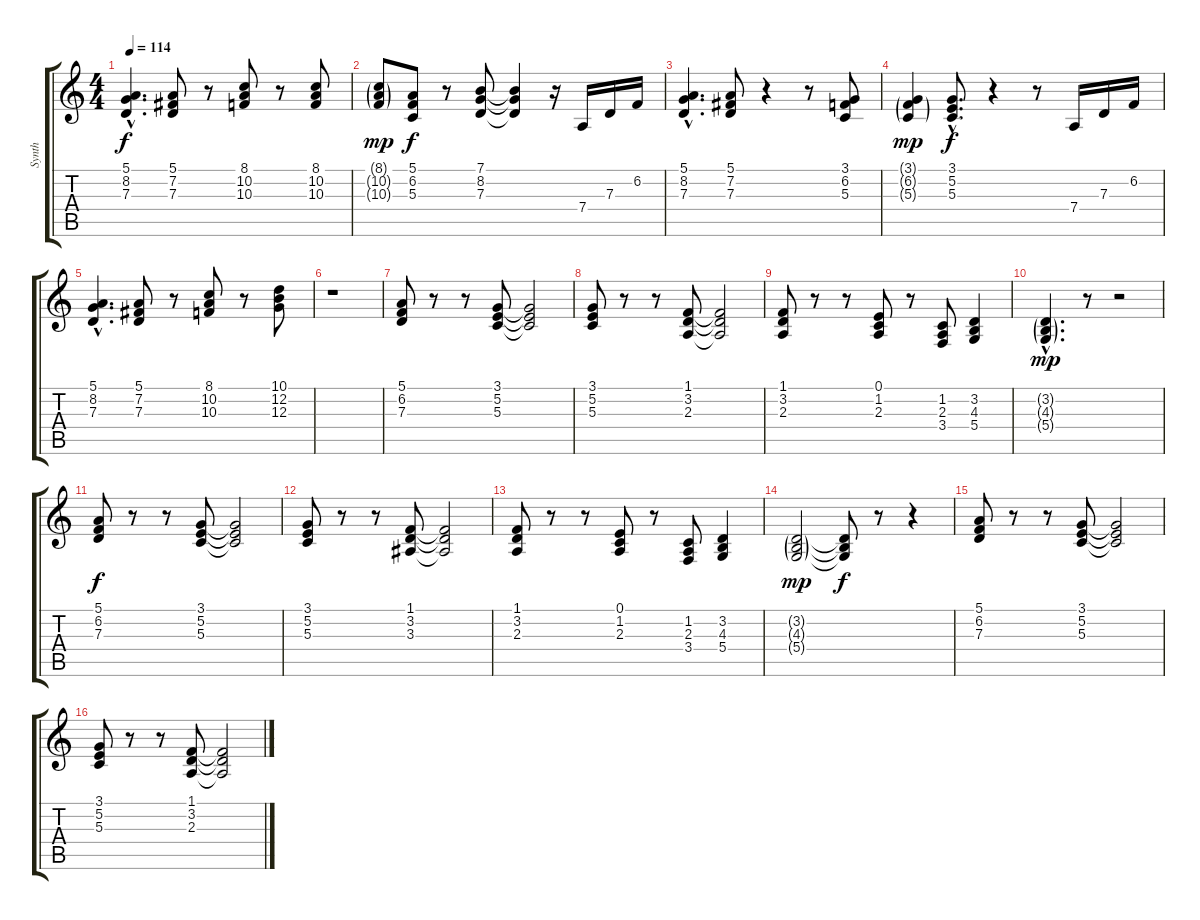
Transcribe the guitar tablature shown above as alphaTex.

\track ("Synth" "Synth") {instrument pad3polysynth}
\staff {score tabs}
\tuning (E4 B3 G3 D3 A2 E2) {hide}
\ts (4 4)
\tempo 114
\clef g2
\ks c
(5.1{hac} 8.2{hac} 7.3{hac}).4{d dy f} (5.1 7.2 7.3).8 r.8 (8.1 10.2 10.3).8 r.8 (8.1 10.2 10.3).8 |
(8.1{g} 10.2{g} 10.3{g}).8{dy mp} (5.1 6.2 5.3).8{dy f} r.8 (7.1 8.2 7.3).8 (7.1{t} 8.2{t} 7.3{t}).4 r.16 7.4.16 7.3.16 6.2.16 |
(5.1{hac} 8.2{hac} 7.3{hac}).4{d} (5.1 7.2 7.3).8 r.4 r.8 (3.1 6.2 5.3).8 |
(3.1{g} 6.2{g} 5.3{g}).4{dy mp} (3.1{hac} 5.2{hac} 5.3{hac}).8{d dy f} r.4 r.8 7.4.16 7.3.16 6.2.16 |
(5.1{hac} 8.2{hac} 7.3{hac}).4{d} (5.1 7.2 7.3).8 r.8 (8.1 10.2 10.3).8 r.8 (10.1 12.2 12.3).8 |
r.1 |
(5.1 6.2 7.3).8 r.8 r.8 (3.1 5.2 5.3).8 (3.1{t} 5.2{t} 5.3{t}).2 |
(3.1 5.2 5.3).8 r.8 r.8 (1.1 3.2 2.3).8 (1.1{t} 3.2{t} 2.3{t}).2 |
(1.1 3.2 2.3).8 r.8 r.8 (0.1 1.2 2.3).8 r.8 (1.2 2.3 3.4).8 (3.2 4.3 5.4).4 |
(3.2{g hac} 4.3{g hac} 5.4{g hac}).4{d dy mp} r.8 r.2 |
(5.1 6.2 7.3).8{dy f} r.8 r.8 (3.1 5.2 5.3).8 (3.1{t} 5.2{t} 5.3{t}).2 |
(3.1 5.2 5.3).8 r.8 r.8 (1.1 3.2 3.3).8 (1.1{t} 3.2{t} 3.3{t}).2 |
(1.1 3.2 2.3).8 r.8 r.8 (0.1 1.2 2.3).8 r.8 (1.2 2.3 3.4).8 (3.2 4.3 5.4).4 |
(3.2{g} 4.3{g} 5.4{g}).2{dy mp} (3.2{t} 4.3{t} 5.4{t}).8{dy f} r.8 r.4 |
(5.1 6.2 7.3).8 r.8 r.8 (3.1 5.2 5.3).8 (3.1{t} 5.2{t} 5.3{t}).2 |
(3.1 5.2 5.3).8 r.8 r.8 (1.1 3.2 2.3).8 (1.1{t} 3.2{t} 2.3{t}).2
